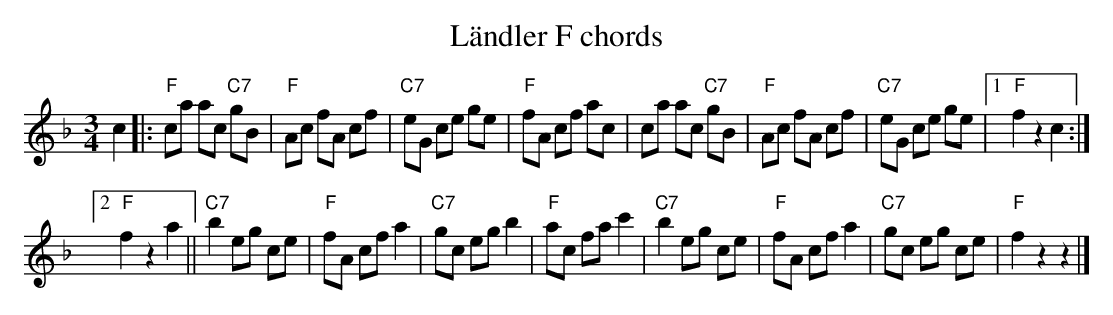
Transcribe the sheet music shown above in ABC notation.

X:1
T:Ländler F chords
M:3/4
L:1/8
K:F %%MIDI gchordon
c2 |: "F"ca ac "C7"gB | "F"Ac fA cf | "C7"eG ce ge | "F"fA cf ac | ca ac "C7"gB | "F"Ac fA cf | "C7"eG ce ge |1 "F"f2 z2 c2 :|2
"F"f2z2a2 || "C7"b2 eg ce | "F"fA cf a2 | "C7"gc eg b2 | "F"ac fa c'2 | "C7"b2 eg ce | "F"fA cf a2 | "C7"gc eg ce | "F"f2 z2z2 |]
